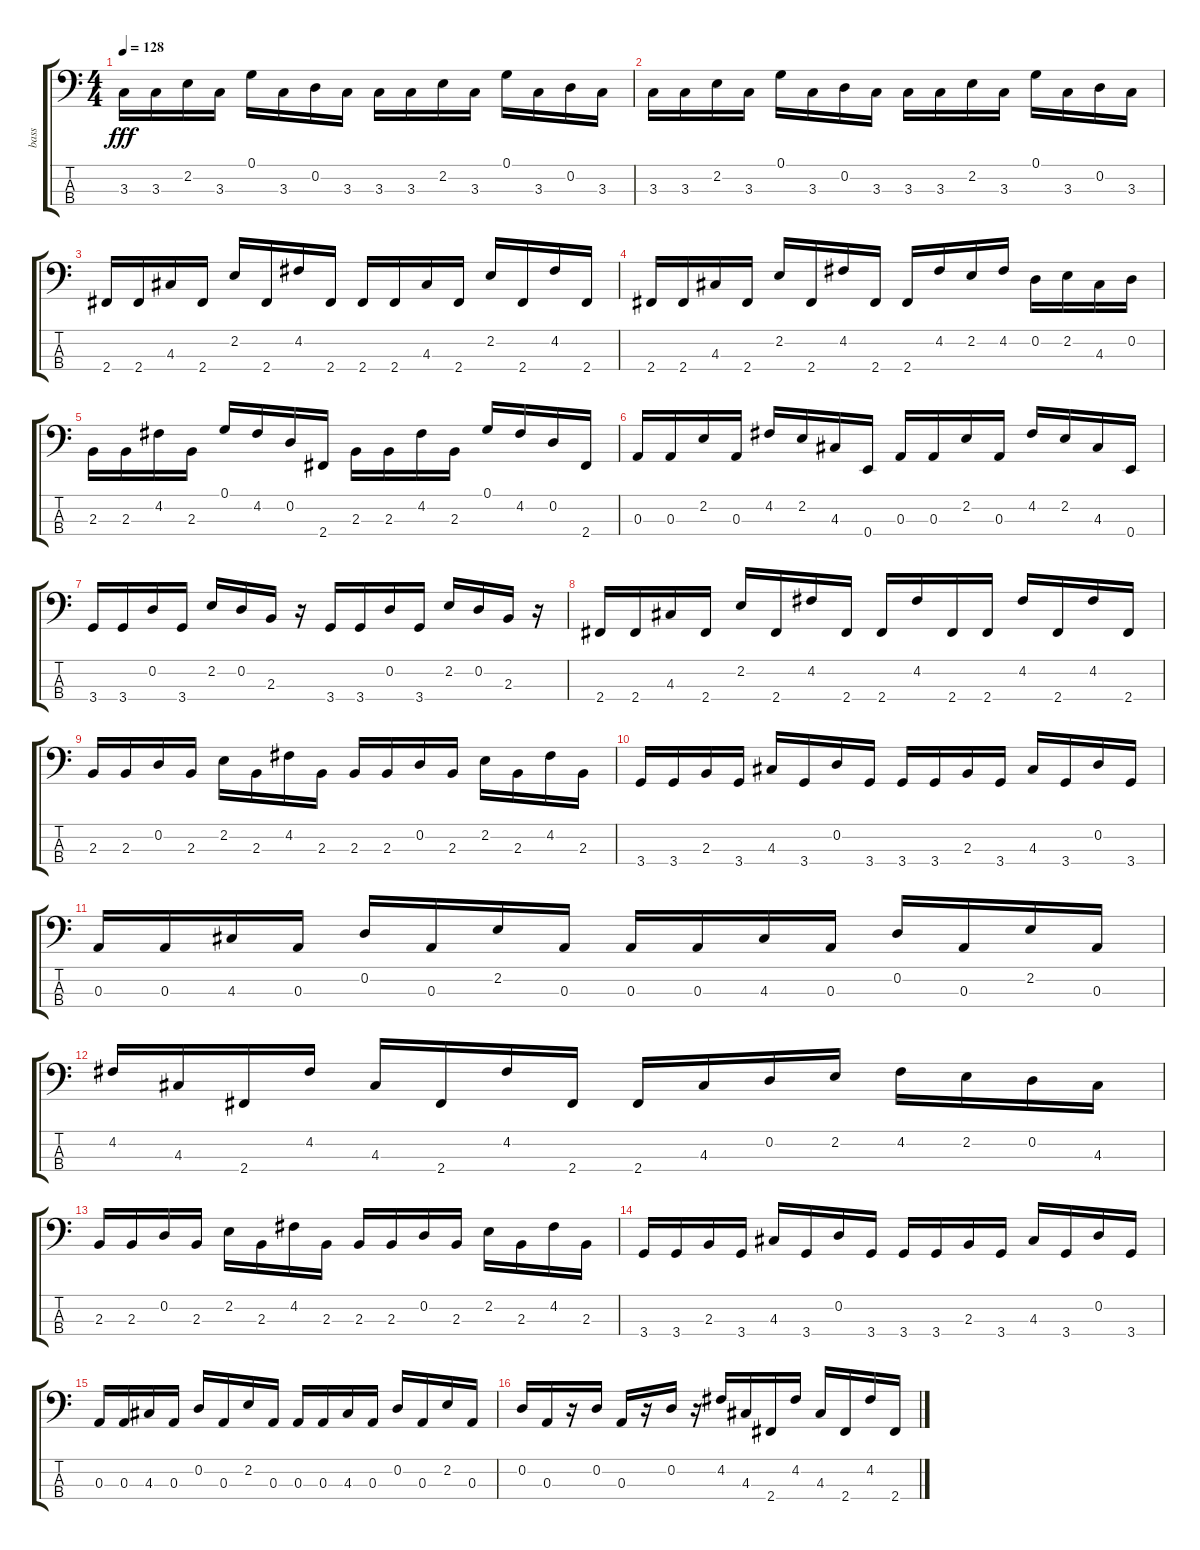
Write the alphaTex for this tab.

\track ("bass" "bass") {instrument electricbassfinger}
\staff {score tabs}
\tuning (G2 D2 A1 E1) {hide}
\ts (4 4)
\tempo 128
\clef f4
\ks c
3.3.16{dy fff} 3.3.16 2.2.16 3.3.16 0.1.16 3.3.16 0.2.16 3.3.16 3.3.16 3.3.16 2.2.16 3.3.16 0.1.16 3.3.16 0.2.16 3.3.16 |
3.3.16 3.3.16 2.2.16 3.3.16 0.1.16 3.3.16 0.2.16 3.3.16 3.3.16 3.3.16 2.2.16 3.3.16 0.1.16 3.3.16 0.2.16 3.3.16 |
2.4.16 2.4.16 4.3.16 2.4.16 2.2.16 2.4.16 4.2.16 2.4.16 2.4.16 2.4.16 4.3.16 2.4.16 2.2.16 2.4.16 4.2.16 2.4.16 |
2.4.16 2.4.16 4.3.16 2.4.16 2.2.16 2.4.16 4.2.16 2.4.16 2.4.16 4.2.16 2.2.16 4.2.16 0.2.16 2.2.16 4.3.16 0.2.16 |
2.3.16 2.3.16 4.2.16 2.3.16 0.1.16 4.2.16 0.2.16 2.4.16 2.3.16 2.3.16 4.2.16 2.3.16 0.1.16 4.2.16 0.2.16 2.4.16 |
0.3.16 0.3.16 2.2.16 0.3.16 4.2.16 2.2.16 4.3.16 0.4.16 0.3.16 0.3.16 2.2.16 0.3.16 4.2.16 2.2.16 4.3.16 0.4.16 |
3.4.16 3.4.16 0.2.16 3.4.16 2.2.16 0.2.16 2.3.16 r.16 3.4.16 3.4.16 0.2.16 3.4.16 2.2.16 0.2.16 2.3.16 r.16 |
2.4.16 2.4.16 4.3.16 2.4.16 2.2.16 2.4.16 4.2.16 2.4.16 2.4.16 4.2.16 2.4.16 2.4.16 4.2.16 2.4.16 4.2.16 2.4.16 |
2.3.16 2.3.16 0.2.16 2.3.16 2.2.16 2.3.16 4.2.16 2.3.16 2.3.16 2.3.16 0.2.16 2.3.16 2.2.16 2.3.16 4.2.16 2.3.16 |
3.4.16 3.4.16 2.3.16 3.4.16 4.3.16 3.4.16 0.2.16 3.4.16 3.4.16 3.4.16 2.3.16 3.4.16 4.3.16 3.4.16 0.2.16 3.4.16 |
0.3.16 0.3.16 4.3.16 0.3.16 0.2.16 0.3.16 2.2.16 0.3.16 0.3.16 0.3.16 4.3.16 0.3.16 0.2.16 0.3.16 2.2.16 0.3.16 |
4.2.16 4.3.16 2.4.16 4.2.16 4.3.16 2.4.16 4.2.16 2.4.16 2.4.16 4.3.16 0.2.16 2.2.16 4.2.16 2.2.16 0.2.16 4.3.16 |
2.3.16 2.3.16 0.2.16 2.3.16 2.2.16 2.3.16 4.2.16 2.3.16 2.3.16 2.3.16 0.2.16 2.3.16 2.2.16 2.3.16 4.2.16 2.3.16 |
3.4.16 3.4.16 2.3.16 3.4.16 4.3.16 3.4.16 0.2.16 3.4.16 3.4.16 3.4.16 2.3.16 3.4.16 4.3.16 3.4.16 0.2.16 3.4.16 |
0.3.16 0.3.16 4.3.16 0.3.16 0.2.16 0.3.16 2.2.16 0.3.16 0.3.16 0.3.16 4.3.16 0.3.16 0.2.16 0.3.16 2.2.16 0.3.16 |
0.2.16 0.3.16 r.16 0.2.16 0.3.16 r.16 0.2.16 r.16 4.2.16 4.3.16 2.4.16 4.2.16 4.3.16 2.4.16 4.2.16 2.4.16
